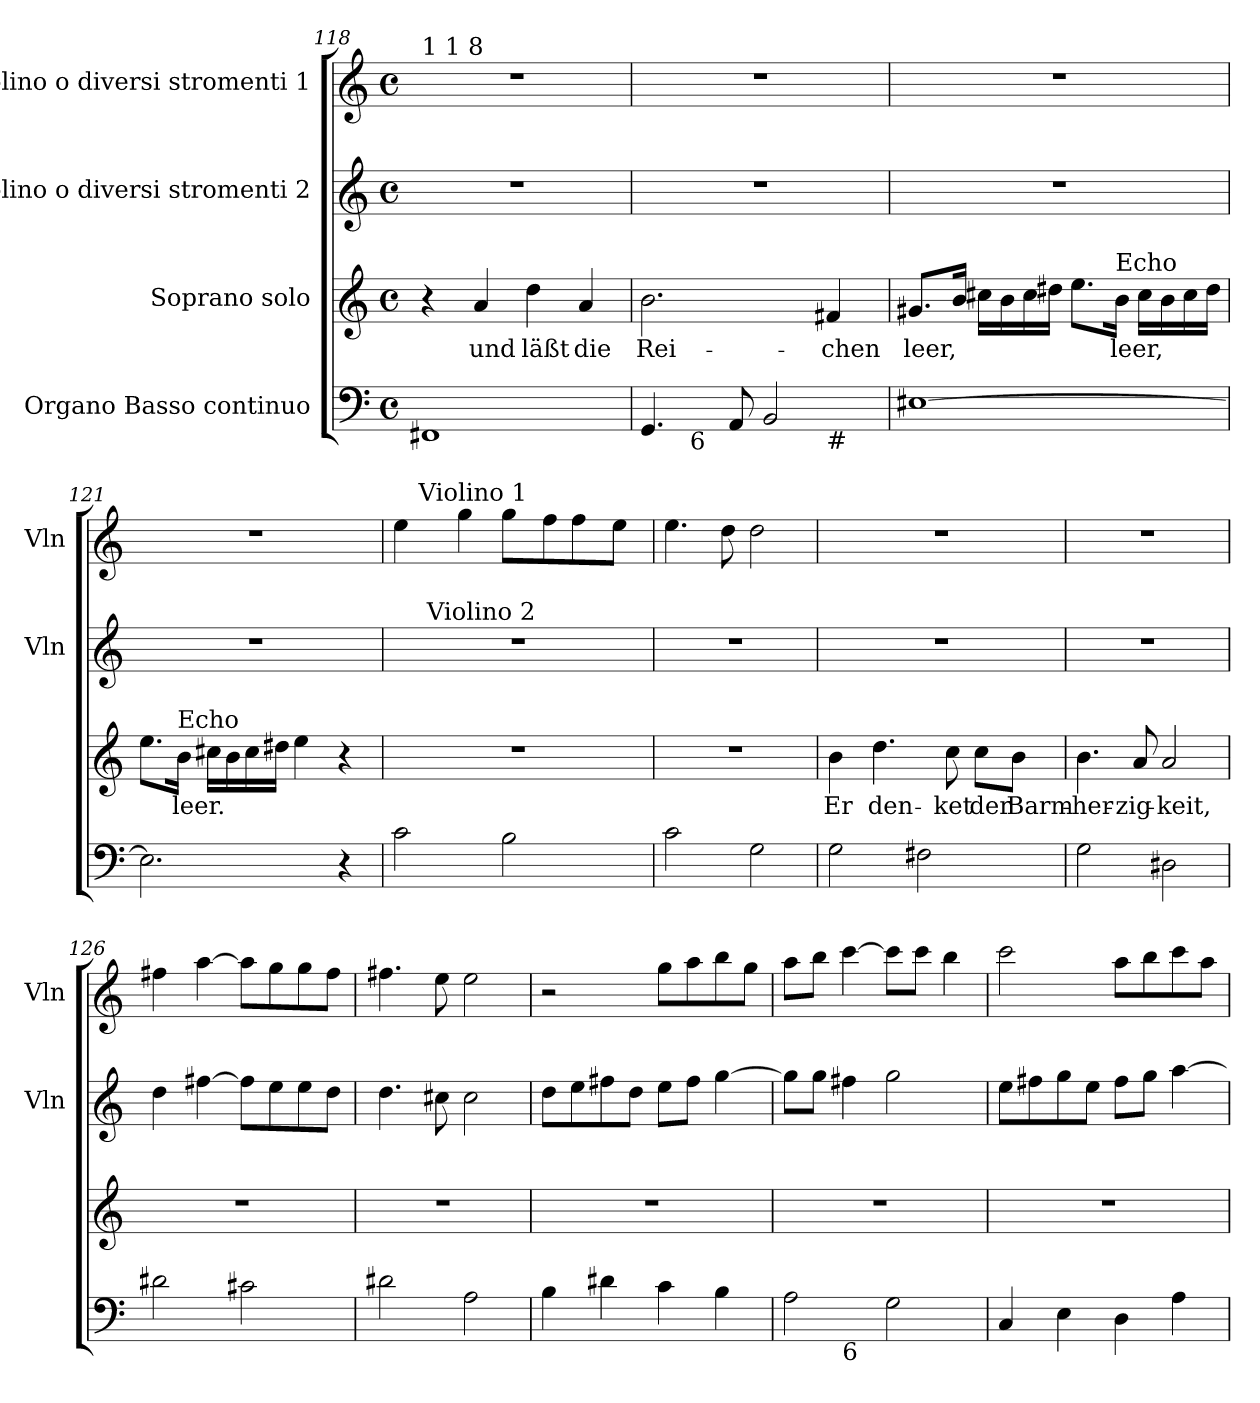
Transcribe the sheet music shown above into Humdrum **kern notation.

**kern	**kern	**text	**kern	**kern
*part4	*part3	*part3	*part2	*part1
*staff4	*staff3	*staff3	*staff2	*staff1
*I"Organo Basso continuo	*I"Soprano solo	*	*I"Violino o diversi stromenti 2	*I"Violino o diversi stromenti 1
*	*	*	*I'Vln	*I'Vln
!!LO:LB:g=z
*clefF4	*clefG2	*	*clefG2	*clefG2
*k[]	*k[]	*	*k[]	*k[]
*C:	*C:	*	*C:	*C:
*M4/4	*M4/4	*	*M4/4	*M4/4
*met(c)	*met(c)	*	*met(c)	*met(c)
=118	=118	=118	=118	=118
!	!	!	!	!LO:TX:a:t=1 1 8
1FF#X<	4r	.	1r	1r
!	!	!LO:LY:b	!	!
.	4a/	und	.	.
!	!	!LO:LY:b	!	!
.	4dd\	läßt	.	.
!	!	!LO:LY:b	!	!
.	4a/	die	.	.
=119	=119	=119	=119	=119
!	!	!LO:LY:b	!	!
*^	*	*	*	*
*	*^	*	*	*	*
4.GG</	8..ryy	2.ryy	2.b\	Rei-	1r	1r
!	!LO:TX:b:t=6	!	!	!	!	!
.	2ryy	.	.	.	.	.
8AA/	.	.	.	.	.	.
2BB</	.	.	.	.	.	.
.	4ryy	.	.	.	.	.
!	!	!LO:TX:b:t=#	!	!	!	!
!	!	!	!	!LO:LY:b	!	!
.	.	4ryy	4f#X/	-chen	.	.
.	32ryy	.	.	.	.	.
=120	=120	=120	=120	=120	=120	=120
!	!	!	!	!LO:LY:b	!	!
*v	*v	*v	*	*	*	*
[>1E#	8.g#X/L	leer,	1r	1r
.	16b/Jk	.	.	.
.	16cc#X\LL	.	.	.
.	16b\	.	.	.
.	16cc#\	.	.	.
.	16dd#X\JJ	.	.	.
.	8.ee\L	.	.	.
!	!LO:TX:a:t=Echo	!	!	!
!	!	!LO:LY:b	!	!
.	16b\Jk	leer,	.	.
.	16cc#\LL	.	.	.
.	16b\	.	.	.
.	16cc#\	.	.	.
.	16dd#\JJ	.	.	.
=121	=121	=121	=121	=121
2.E#\]	8.ee\L	.	1r	1r
!	!LO:TX:a:t=Echo	!	!	!
!	!	!LO:LY:b	!	!
.	16b\Jk	leer.	.	.
.	16cc#X\LL	.	.	.
.	16b\	.	.	.
.	16cc#\	.	.	.
.	16dd#X\JJ	.	.	.
.	4ee\	.	.	.
4r	4r	.	.	.
!!LO:LB:g=z
=122	=122	=122	=122	=122
!	!	!	!	!LO:TX:a:t=1 22
*	*	*	*^	*^
2c\	1r	.	1r	16..ryy	4ee\	16.ryy
!	!	!	!	!	!	!LO:TX:a:t=Violino 1
.	.	.	.	.	.	2ryy
!	!	!	!	!LO:TX:a:t=Violino 2	!	!
.	.	.	.	2ryy	.	.
.	.	.	.	.	4gg\	.
2B\	.	.	.	.	8gg\L	.
.	.	.	.	.	.	4ryy
.	.	.	.	4ryy	.	.
.	.	.	.	.	8ff\	.
.	.	.	.	.	8ff\	.
.	.	.	.	.	.	8ryy
.	.	.	.	8ryy	.	.
.	.	.	.	.	8ee\J	.
.	.	.	.	.	.	32ryy
.	.	.	.	64ryy	.	.
*	*	*	*v	*v	*	*
*	*	*	*	*v	*v
=123	=123	=123	=123	=123
2c\	1r	.	1r	4.ee\
.	.	.	.	8dd\
2G\	.	.	.	2dd\
=124	=124	=124	=124	=124
!	!	!LO:LY:b	!	!
2G\	4b\	Er	1r	1r
!	!	!LO:LY:b	!	!
.	4.dd\	den-	.	.
2F#X\	.	.	.	.
!	!	!LO:LY:b	!	!
.	8cc\	-ket	.	.
!	!	!LO:LY:b	!	!
.	8cc\L	der	.	.
!	!	!LO:LY:b	!	!
.	8b\J	Barm-	.	.
=125	=125	=125	=125	=125
!	!	!LO:LY:b	!	!
2G\	4.b\	-her-	1r	1r
!	!	!LO:LY:b	!	!
.	8a/	-zig-	.	.
!	!	!LO:LY:b:rj	!	!
2D#\	2a/	-keit,	.	.
=126	=126	=126	=126	=126
2d#\	1r	.	4dd\	4ff#X\
.	.	.	[>4ff#X\	[>4aa\
2c#X\	.	.	8ff#\L]	8aa\L]
.	.	.	8ee\	8gg\
.	.	.	8ee\	8gg\
.	.	.	8dd\J	8ff#\J
=127	=127	=127	=127	=127
2d#\	1r	.	4.dd\	4.ff#X\
.	.	.	8cc#X\	8ee\
2A\	.	.	2cc#\	2ee\
!!LO:PB:g=z
=128	=128	=128	=128	=128
4B\	1r	.	8dd\L	2r
.	.	.	8ee\	.
4d#\	.	.	8ff#X\	.
.	.	.	8dd\J	.
4c\	.	.	8ee\L	8gg\L
.	.	.	8ff#\J	8aa\
4B>\	.	.	[>4gg\	8bb\
.	.	.	.	8gg\J
=129	=129	=129	=129	=129
*^	*	*	*	*
2A\	4ryy	1r	.	8gg\L]	8aa\L
.	.	.	.	8gg\J	8bb\J
!	!LO:TX:b:t=6	!	!	!	!
.	2.ryy	.	.	4ff#X\	[>4ccc\
2G\	.	.	.	2gg\	8ccc\L]
.	.	.	.	.	8ccc\J
.	.	.	.	.	4bb\
*v	*v	*	*	*	*
=130	=130	=130	=130	=130
4C/	1r	.	8ee\L	2ccc\
.	.	.	8ff#X\	.
4E>\	.	.	8gg\	.
.	.	.	8ee\J	.
4D\	.	.	8ff#\L	8aa\L
.	.	.	8gg\J	8bb\
4A\	.	.	[>4aa\	8ccc\
.	.	.	.	8aa\J
=	=	=	=	=
*-	*-	*-	*-	*-
